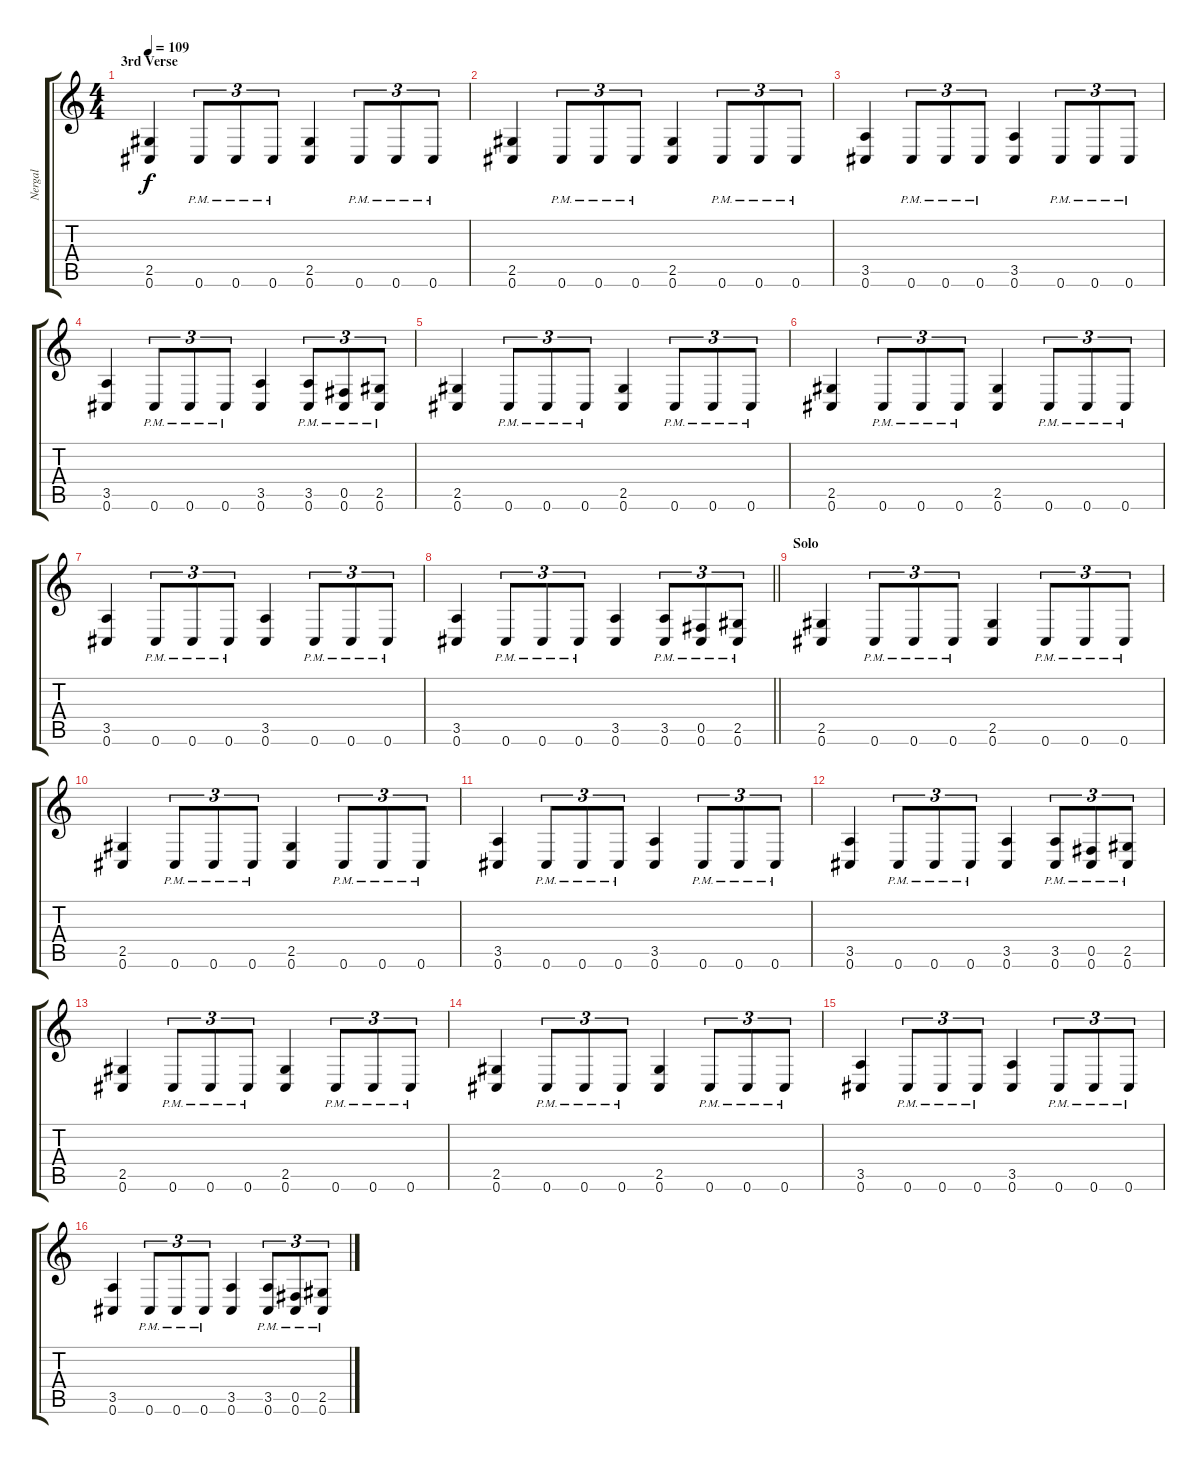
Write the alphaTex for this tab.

\track ("Nergal " "Nergal ") {instrument distortionguitar}
\staff {score tabs}
\tuning (Db4 Ab3 E3 B2 Gb2 Db2) {hide}
\ts (4 4)
\section ("" "3rd Verse")
\tempo 109
\clef g2
\ks c
(2.5 0.6).4{dy f} 0.6{pm}.8{tu (3 2)} 0.6{pm}.8{tu (3 2)} 0.6{pm}.8{tu (3 2)} (2.5 0.6).4 0.6{pm}.8{tu (3 2)} 0.6{pm}.8{tu (3 2)} 0.6{pm}.8{tu (3 2)} |
(2.5 0.6).4 0.6{pm}.8{tu (3 2)} 0.6{pm}.8{tu (3 2)} 0.6{pm}.8{tu (3 2)} (2.5 0.6).4 0.6{pm}.8{tu (3 2)} 0.6{pm}.8{tu (3 2)} 0.6{pm}.8{tu (3 2)} |
(3.5 0.6).4 0.6{pm}.8{tu (3 2)} 0.6{pm}.8{tu (3 2)} 0.6{pm}.8{tu (3 2)} (3.5 0.6).4 0.6{pm}.8{tu (3 2)} 0.6{pm}.8{tu (3 2)} 0.6{pm}.8{tu (3 2)} |
(3.5 0.6).4 0.6{pm}.8{tu (3 2)} 0.6{pm}.8{tu (3 2)} 0.6{pm}.8{tu (3 2)} (3.5 0.6).4 (3.5{pm} 0.6{pm}).8{tu (3 2)} (0.5{pm} 0.6{pm}).8{tu (3 2)} (2.5{pm} 0.6{pm}).8{tu (3 2)} |
(2.5 0.6).4 0.6{pm}.8{tu (3 2)} 0.6{pm}.8{tu (3 2)} 0.6{pm}.8{tu (3 2)} (2.5 0.6).4 0.6{pm}.8{tu (3 2)} 0.6{pm}.8{tu (3 2)} 0.6{pm}.8{tu (3 2)} |
(2.5 0.6).4 0.6{pm}.8{tu (3 2)} 0.6{pm}.8{tu (3 2)} 0.6{pm}.8{tu (3 2)} (2.5 0.6).4 0.6{pm}.8{tu (3 2)} 0.6{pm}.8{tu (3 2)} 0.6{pm}.8{tu (3 2)} |
(3.5 0.6).4 0.6{pm}.8{tu (3 2)} 0.6{pm}.8{tu (3 2)} 0.6{pm}.8{tu (3 2)} (3.5 0.6).4 0.6{pm}.8{tu (3 2)} 0.6{pm}.8{tu (3 2)} 0.6{pm}.8{tu (3 2)} |
\barLineRight lightlight
(3.5 0.6).4 0.6{pm}.8{tu (3 2)} 0.6{pm}.8{tu (3 2)} 0.6{pm}.8{tu (3 2)} (3.5 0.6).4 (3.5{pm} 0.6{pm}).8{tu (3 2)} (0.5{pm} 0.6{pm}).8{tu (3 2)} (2.5{pm} 0.6{pm}).8{tu (3 2)} |
\section ("" "Solo ")
(2.5 0.6).4 0.6{pm}.8{tu (3 2)} 0.6{pm}.8{tu (3 2)} 0.6{pm}.8{tu (3 2)} (2.5 0.6).4 0.6{pm}.8{tu (3 2)} 0.6{pm}.8{tu (3 2)} 0.6{pm}.8{tu (3 2)} |
(2.5 0.6).4 0.6{pm}.8{tu (3 2)} 0.6{pm}.8{tu (3 2)} 0.6{pm}.8{tu (3 2)} (2.5 0.6).4 0.6{pm}.8{tu (3 2)} 0.6{pm}.8{tu (3 2)} 0.6{pm}.8{tu (3 2)} |
(3.5 0.6).4 0.6{pm}.8{tu (3 2)} 0.6{pm}.8{tu (3 2)} 0.6{pm}.8{tu (3 2)} (3.5 0.6).4 0.6{pm}.8{tu (3 2)} 0.6{pm}.8{tu (3 2)} 0.6{pm}.8{tu (3 2)} |
(3.5 0.6).4 0.6{pm}.8{tu (3 2)} 0.6{pm}.8{tu (3 2)} 0.6{pm}.8{tu (3 2)} (3.5 0.6).4 (3.5{pm} 0.6{pm}).8{tu (3 2)} (0.5{pm} 0.6{pm}).8{tu (3 2)} (2.5{pm} 0.6{pm}).8{tu (3 2)} |
(2.5 0.6).4 0.6{pm}.8{tu (3 2)} 0.6{pm}.8{tu (3 2)} 0.6{pm}.8{tu (3 2)} (2.5 0.6).4 0.6{pm}.8{tu (3 2)} 0.6{pm}.8{tu (3 2)} 0.6{pm}.8{tu (3 2)} |
(2.5 0.6).4 0.6{pm}.8{tu (3 2)} 0.6{pm}.8{tu (3 2)} 0.6{pm}.8{tu (3 2)} (2.5 0.6).4 0.6{pm}.8{tu (3 2)} 0.6{pm}.8{tu (3 2)} 0.6{pm}.8{tu (3 2)} |
(3.5 0.6).4 0.6{pm}.8{tu (3 2)} 0.6{pm}.8{tu (3 2)} 0.6{pm}.8{tu (3 2)} (3.5 0.6).4 0.6{pm}.8{tu (3 2)} 0.6{pm}.8{tu (3 2)} 0.6{pm}.8{tu (3 2)} |
(3.5 0.6).4 0.6{pm}.8{tu (3 2)} 0.6{pm}.8{tu (3 2)} 0.6{pm}.8{tu (3 2)} (3.5 0.6).4 (3.5{pm} 0.6{pm}).8{tu (3 2)} (0.5{pm} 0.6{pm}).8{tu (3 2)} (2.5{pm} 0.6{pm}).8{tu (3 2)}
